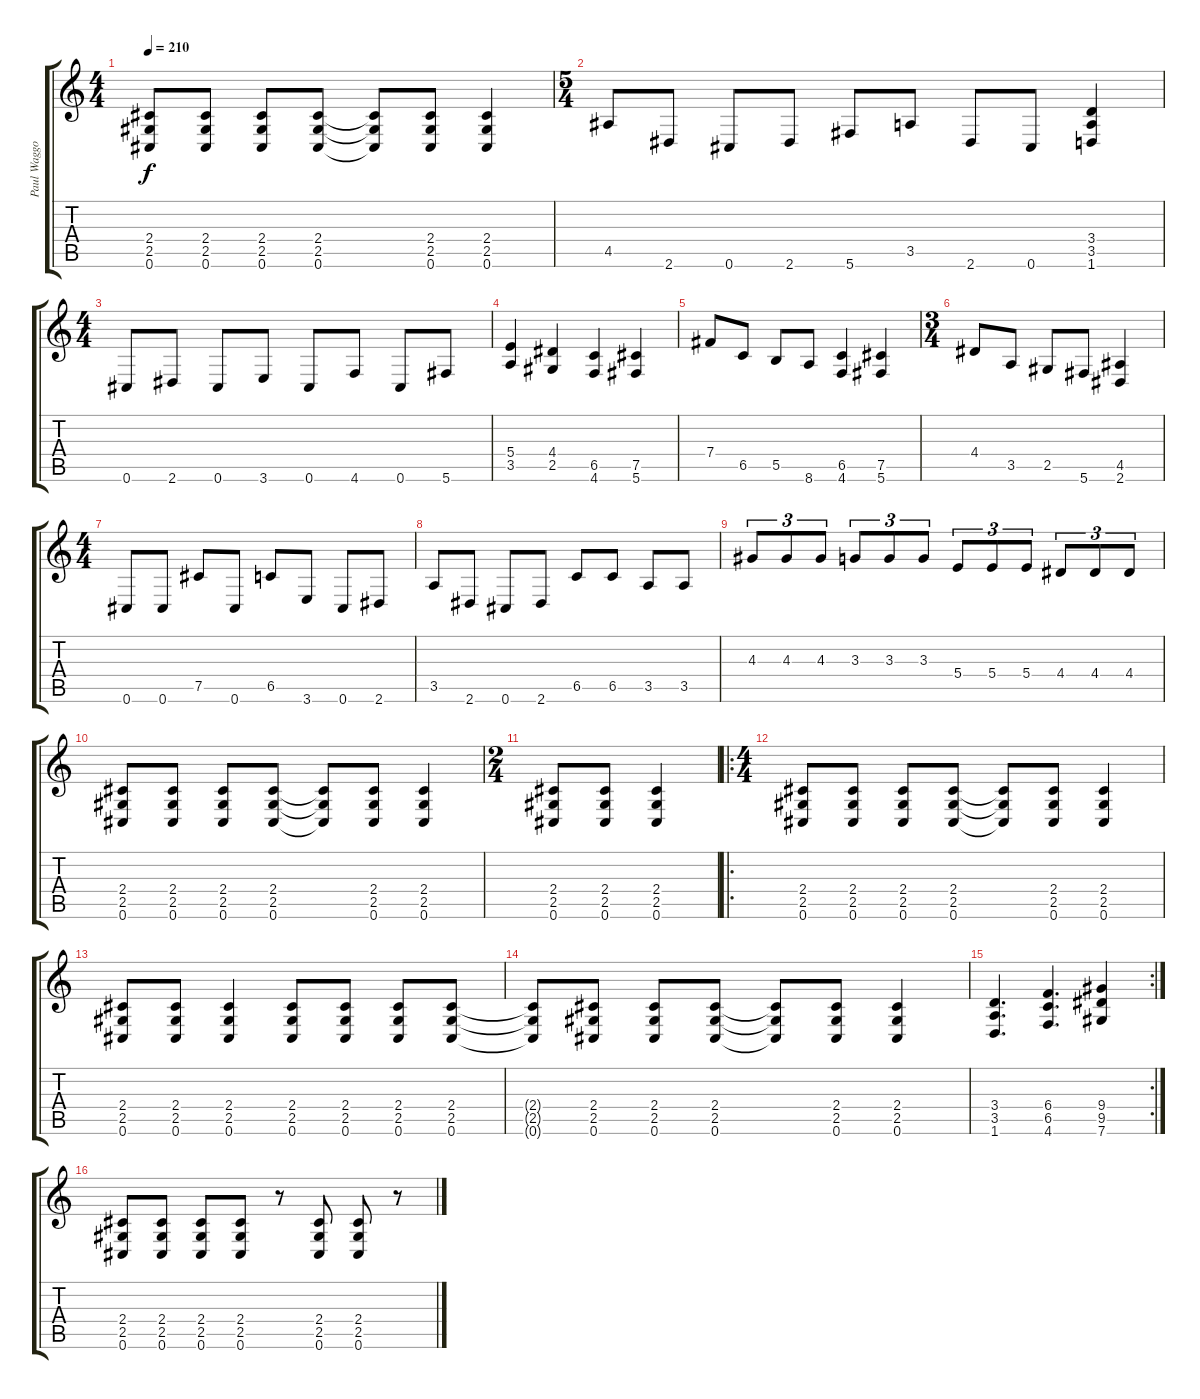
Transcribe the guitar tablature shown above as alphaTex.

\track ("Paul Waggoner" "Paul Waggo") {instrument overdrivenguitar}
\staff {score tabs}
\tuning (Db4 Ab3 E3 B2 Gb2 Db2) {hide}
\ts (4 4)
\tempo 210
\clef g2
\ks c
(2.4 2.5 0.6).8{dy f} (2.4 2.5 0.6).8 (2.4 2.5 0.6).8 (2.4 2.5 0.6).8 (2.4{t} 2.5{t} 0.6{t}).8 (2.4 2.5 0.6).8 (2.4 2.5 0.6).4 |
\ts (5 4)
4.5.8 2.6.8 0.6.8 2.6.8 5.6.8 3.5.8 2.6.8 0.6.8 (3.4 3.5 1.6).4 |
\ts (4 4)
0.6.8 2.6.8 0.6.8 3.6.8 0.6.8 4.6.8 0.6.8 5.6.8 |
(5.4 3.5).4 (4.4 2.5).4 (6.5 4.6).4 (7.5 5.6).4 |
7.4.8 6.5.8 5.5.8 8.6.8 (6.5 4.6).4 (7.5 5.6).4 |
\ts (3 4)
4.4.8 3.5.8 2.5.8 5.6.8 (4.5 2.6).4 |
\ts (4 4)
0.6.8 0.6.8 7.5.8 0.6.8 6.5.8 3.6.8 0.6.8 2.6.8 |
3.5.8 2.6.8 0.6.8 2.6.8 6.5.8 6.5.8 3.5.8 3.5.8 |
4.3.8{tu (3 2)} 4.3.8{tu (3 2)} 4.3.8{tu (3 2)} 3.3.8{tu (3 2)} 3.3.8{tu (3 2)} 3.3.8{tu (3 2)} 5.4.8{tu (3 2)} 5.4.8{tu (3 2)} 5.4.8{tu (3 2)} 4.4.8{tu (3 2)} 4.4.8{tu (3 2)} 4.4.8{tu (3 2)} |
(2.4 2.5 0.6).8 (2.4 2.5 0.6).8 (2.4 2.5 0.6).8 (2.4 2.5 0.6).8 (2.4{t} 2.5{t} 0.6{t}).8 (2.4 2.5 0.6).8 (2.4 2.5 0.6).4 |
\ts (2 4)
(2.4 2.5 0.6).8 (2.4 2.5 0.6).8 (2.4 2.5 0.6).4 |
\ro
\ts (4 4)
(2.4 2.5 0.6).8 (2.4 2.5 0.6).8 (2.4 2.5 0.6).8 (2.4 2.5 0.6).8 (2.4{t} 2.5{t} 0.6{t}).8 (2.4 2.5 0.6).8 (2.4 2.5 0.6).4 |
(2.4 2.5 0.6).8 (2.4 2.5 0.6).8 (2.4 2.5 0.6).4 (2.4 2.5 0.6).8 (2.4 2.5 0.6).8 (2.4 2.5 0.6).8 (2.4 2.5 0.6).8 |
(2.4{t} 2.5{t} 0.6{t}).8 (2.4 2.5 0.6).8 (2.4 2.5 0.6).8 (2.4 2.5 0.6).8 (2.4{t} 2.5{t} 0.6{t}).8 (2.4 2.5 0.6).8 (2.4 2.5 0.6).4 |
\rc 2
(3.4 3.5 1.6).4{d} (6.4 6.5 4.6).4{d} (9.4 9.5 7.6).4 |
(2.4 2.5 0.6).8 (2.4 2.5 0.6).8 (2.4 2.5 0.6).8 (2.4 2.5 0.6).8 r.8 (2.4 2.5 0.6).8 (2.4 2.5 0.6).8 r.8
